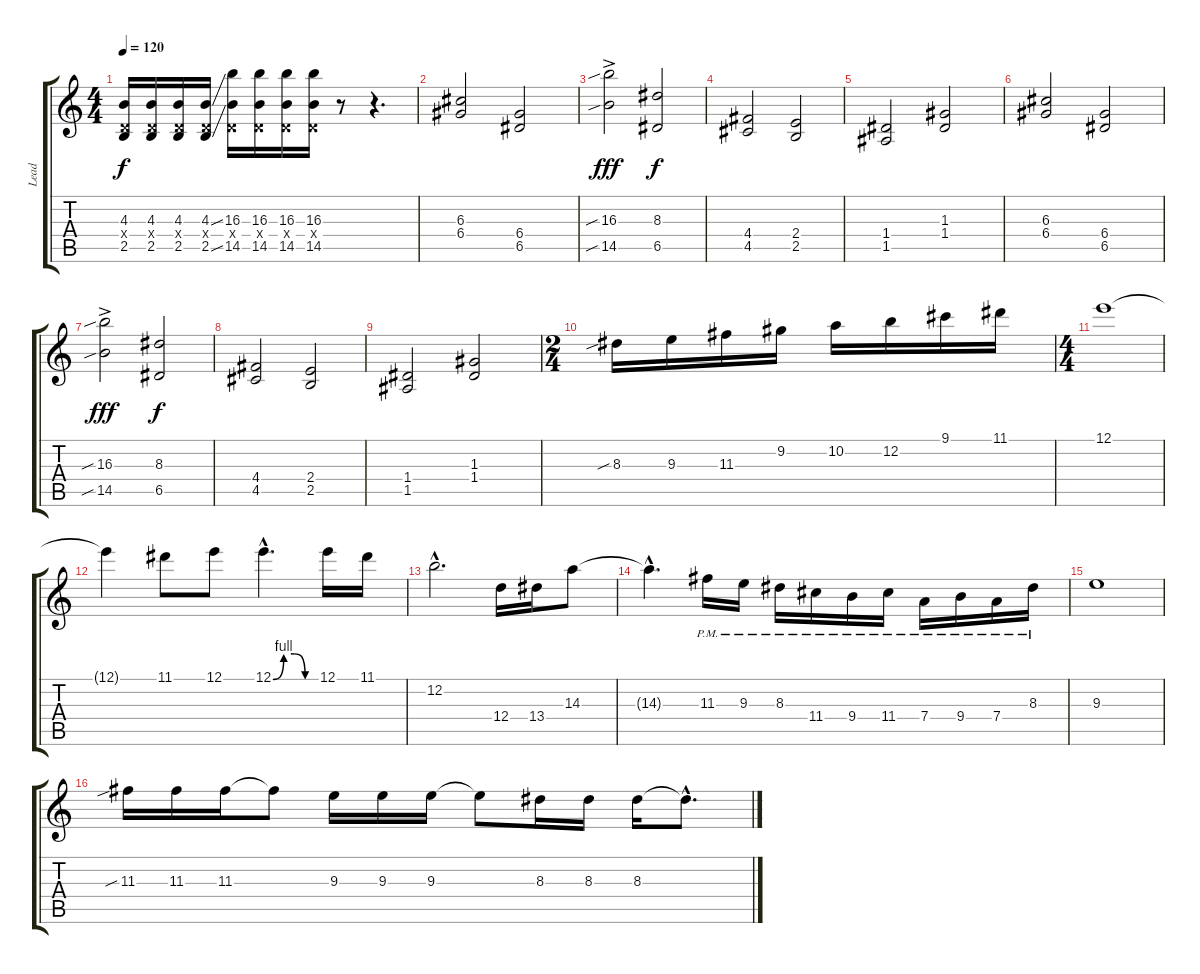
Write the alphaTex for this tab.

\track ("Lead" "Lead") {instrument distortionguitar}
\staff {score tabs}
\tuning (E4 B3 G3 D3 A2 E2) {hide}
\ts (4 4)
\tempo 120
\clef g2
\ks c
(4.3 0.4{x} 2.5).16{dy f} (4.3 0.4{x} 2.5).16 (4.3 0.4{x} 2.5).16 (4.3{ss} 0.4{x} 2.5{ss}).16 (16.3 0.4{x} 14.5).16 (16.3 0.4{x} 14.5).16 (16.3 0.4{x} 14.5).16 (16.3 0.4{x} 14.5).16 r.8 r.4{d} |
(6.3 6.4).2 (6.4 6.5).2 |
(16.3{sib ac} 14.5{sib}).2{dy fff} (8.3 6.5).2{dy f} |
(4.4 4.5).2 (2.4 2.5).2 |
(1.4 1.5).2 (1.3 1.4).2 |
(6.3 6.4).2 (6.4 6.5).2 |
(16.3{sib ac} 14.5{sib}).2{dy fff} (8.3 6.5).2{dy f} |
(4.4 4.5).2 (2.4 2.5).2 |
(1.4 1.5).2 (1.3 1.4).2 |
\ts (2 4)
8.3{sib}.16{volume 16 balance 8} 9.3.16 11.3.16 9.2.16 10.2.16 12.2.16 9.1.16 11.1.16 |
\ts (4 4)
12.1.1 |
12.1{t}.4 11.1.8 12.1.8 12.1{be (custom 0 0 15 4 30 4 45 0 60 0) hac}.4{d} 12.1.16 11.1.16 |
12.2{hac}.2{d} 12.4.16 13.4.16 14.3.8 |
14.3{hac t}.4{d} 11.3{pm}.16 9.3{pm}.16 8.3{pm}.16 11.4{pm}.16 9.4{pm}.16 11.4{pm}.16 7.4{pm}.16 9.4{pm}.16 7.4{pm}.16 8.3{pm}.16 |
9.3.1 |
11.3{sib}.16 11.3.16 11.3.16 11.3{t}.8 9.3.16 9.3.16 9.3.16 9.3{t}.8 8.3.16 8.3.16 8.3.16 8.3{hac t}.8{d}
